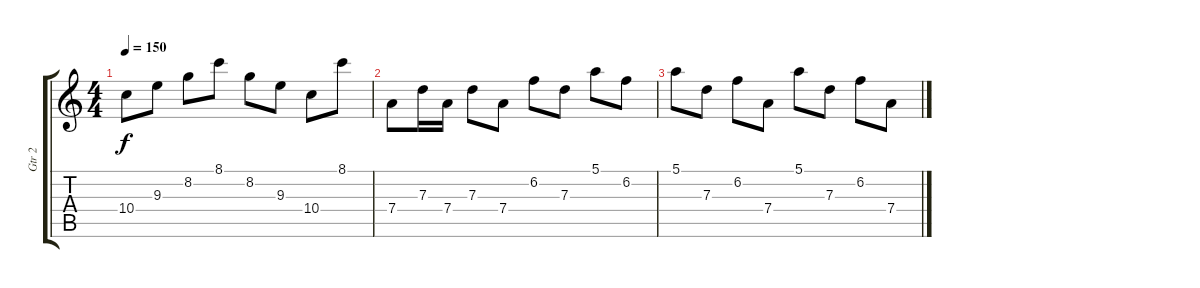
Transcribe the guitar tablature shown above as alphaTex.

\track ("Gtr 2" "Gtr 2") {instrument acousticguitarsteel}
\staff {score tabs}
\tuning (E4 B3 G3 D3 A2 E2) {hide}
\ts (4 4)
\tempo 150
\clef g2
\ks c
10.4.8{dy f} 9.3.8 8.2.8 8.1.8 8.2.8 9.3.8 10.4.8 8.1.8 |
7.4.8 7.3.16 7.4.16 7.3.8 7.4.8 6.2.8 7.3.8 5.1.8 6.2.8 |
5.1.8 7.3.8 6.2.8 7.4.8 5.1.8 7.3.8 6.2.8 7.4.8
